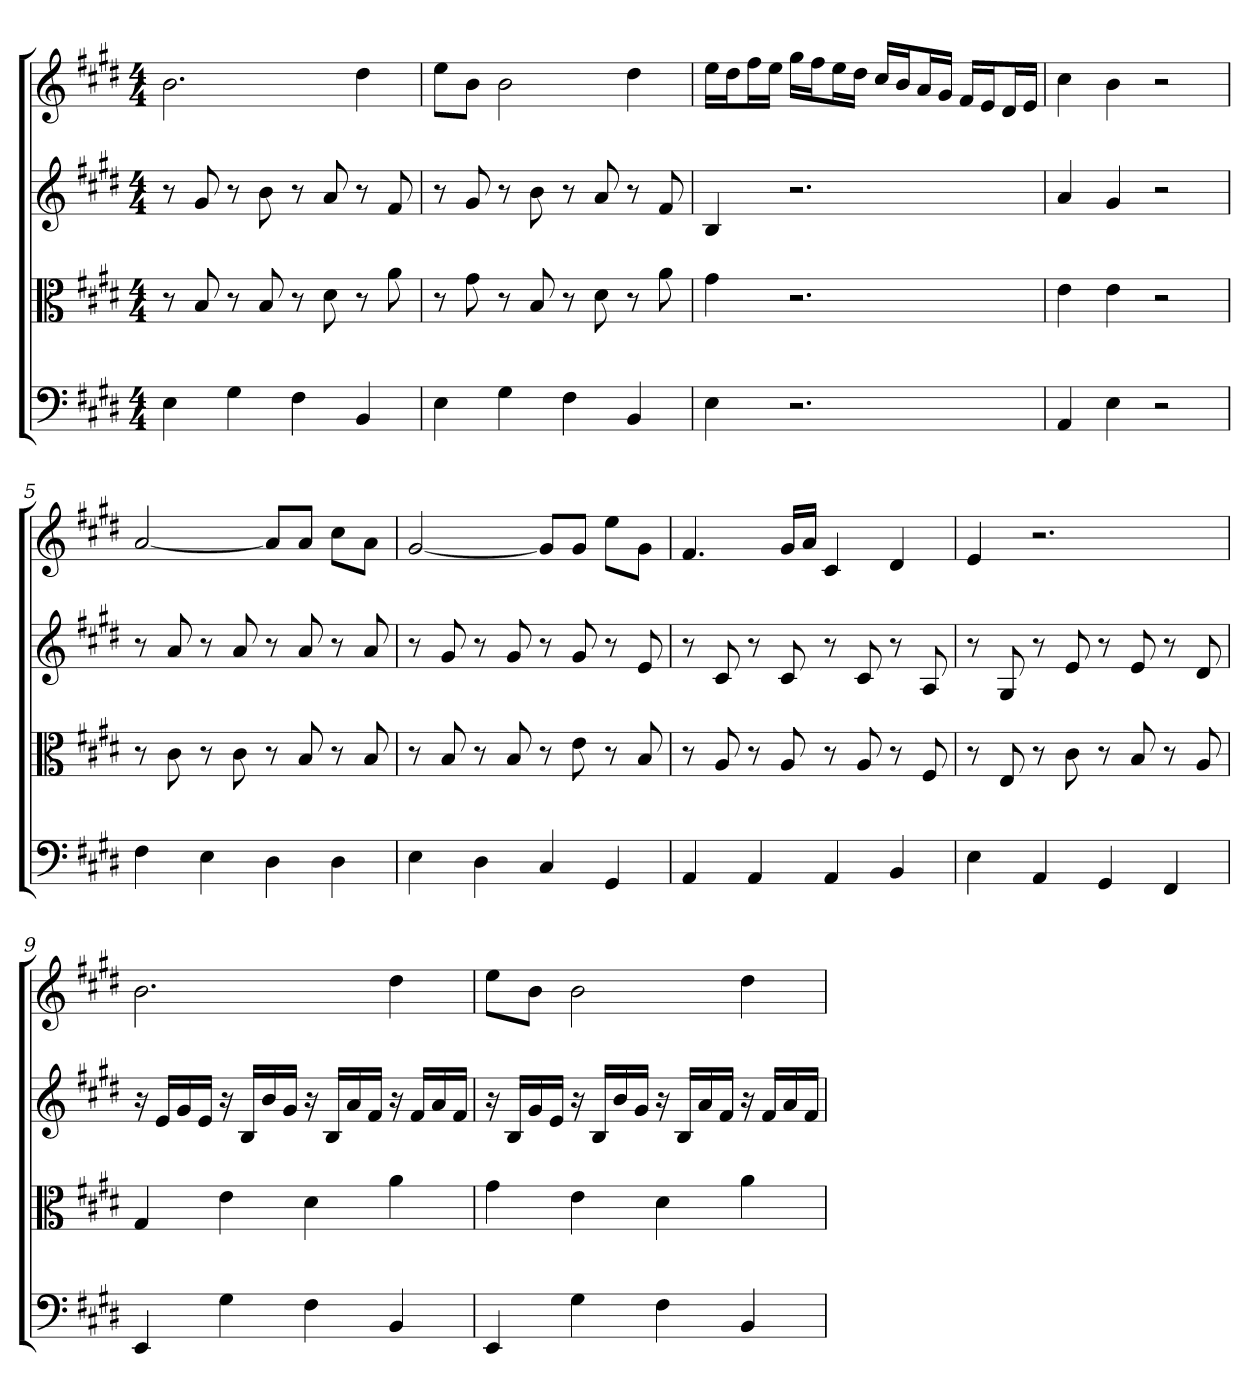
**kern	**kern	**kern	**kern
*part4	*part3	*part2	*part1
*staff4	*staff3	*staff2	*staff1
*clefF4	*clefC3	*	*
*k[f#c#g#d#]	*k[f#c#g#d#]	*k[f#c#g#d#]	*k[f#c#g#d#]
*E:	*E:	*E:	*E:
*M4/4	*M4/4	*M4/4	*M4/4
=1	=1	=1	=1
4E	8r	8r	2.b
.	8B	8g#	.
4G#	8r	8r	.
.	8B	8b	.
4F#	8r	8r	.
.	8d#	8a	.
4BB	8r	8r	4dd#
.	8a	8f#	.
=2	=2	=2	=2
4E	8r	8r	8eeL
.	8g#	8g#	8bJ
4G#	8r	8r	2b
.	8B	8b	.
4F#	8r	8r	.
.	8d#	8a	.
4BB	8r	8r	4dd#
.	8a	8f#	.
=3	=3	=3	=3
4E	4g#	4B	16eeLL
.	.	.	16dd#J
.	.	.	16ff#L
.	.	.	16eeJJ
2.r	2.r	2.r	16gg#LL
.	.	.	16ff#J
.	.	.	16eeL
.	.	.	16dd#JJ
.	.	.	16cc#LL
.	.	.	16bJ
.	.	.	16aL
.	.	.	16g#JJ
.	.	.	16f#LL
.	.	.	16eJ
.	.	.	16d#L
.	.	.	16eJJ
=4	=4	=4	=4
4AA	4e	4a	4cc#
4E	4e	4g#	4b
2r	2r	2r	2r
=5	=5	=5	=5
4F#	8r	8r	[2a
.	8c#	8a	.
4E	8r	8r	.
.	8c#	8a	.
4D#	8r	8r	8aL]
.	8B	8a	8aJ
4D#	8r	8r	8cc#L
.	8B	8a	8aJ
=6	=6	=6	=6
4E	8r	8r	[2g#
.	8B	8g#	.
4D#	8r	8r	.
.	8B	8g#	.
4C#	8r	8r	8g#L]
.	8e	8g#	8g#J
4GG#	8r	8r	8eeL
.	8B	8e	8g#J
=7	=7	=7	=7
4AA	8r	8r	4.f#
.	8A	8c#	.
4AA	8r	8r	.
.	8A	8c#	16g#LL
.	.	.	16aJJ
4AA	8r	8r	4c#
.	8A	8c#	.
4BB	8r	8r	4d#
.	8F#	8A	.
=8	=8	=8	=8
4E	8r	8r	4e
.	8E	8G#	.
4AA	8r	8r	2.r
.	8c#	8e	.
4GG#	8r	8r	.
.	8B	8e	.
4FF#	8r	8r	.
.	8A	8d#	.
=9	=9	=9	=9
4EE	4G#	16r	2.b
.	.	16eLL	.
.	.	16g#	.
.	.	16eJJ	.
4G#	4e	16r	.
.	.	16BLL	.
.	.	16b	.
.	.	16g#JJ	.
4F#	4d#	16r	.
.	.	16BLL	.
.	.	16a	.
.	.	16f#JJ	.
4BB	4a	16r	4dd#
.	.	16f#LL	.
.	.	16a	.
.	.	16f#JJ	.
=10	=10	=10	=10
4EE	4g#	16r	8eeL
.	.	16BLL	.
.	.	16g#	8bJ
.	.	16eJJ	.
4G#	4e	16r	2b
.	.	16BLL	.
.	.	16b	.
.	.	16g#JJ	.
4F#	4d#	16r	.
.	.	16BLL	.
.	.	16a	.
.	.	16f#JJ	.
4BB	4a	16r	4dd#
.	.	16f#LL	.
.	.	16a	.
.	.	16f#JJ	.
=	=	=	=
*-	*-	*-	*-
